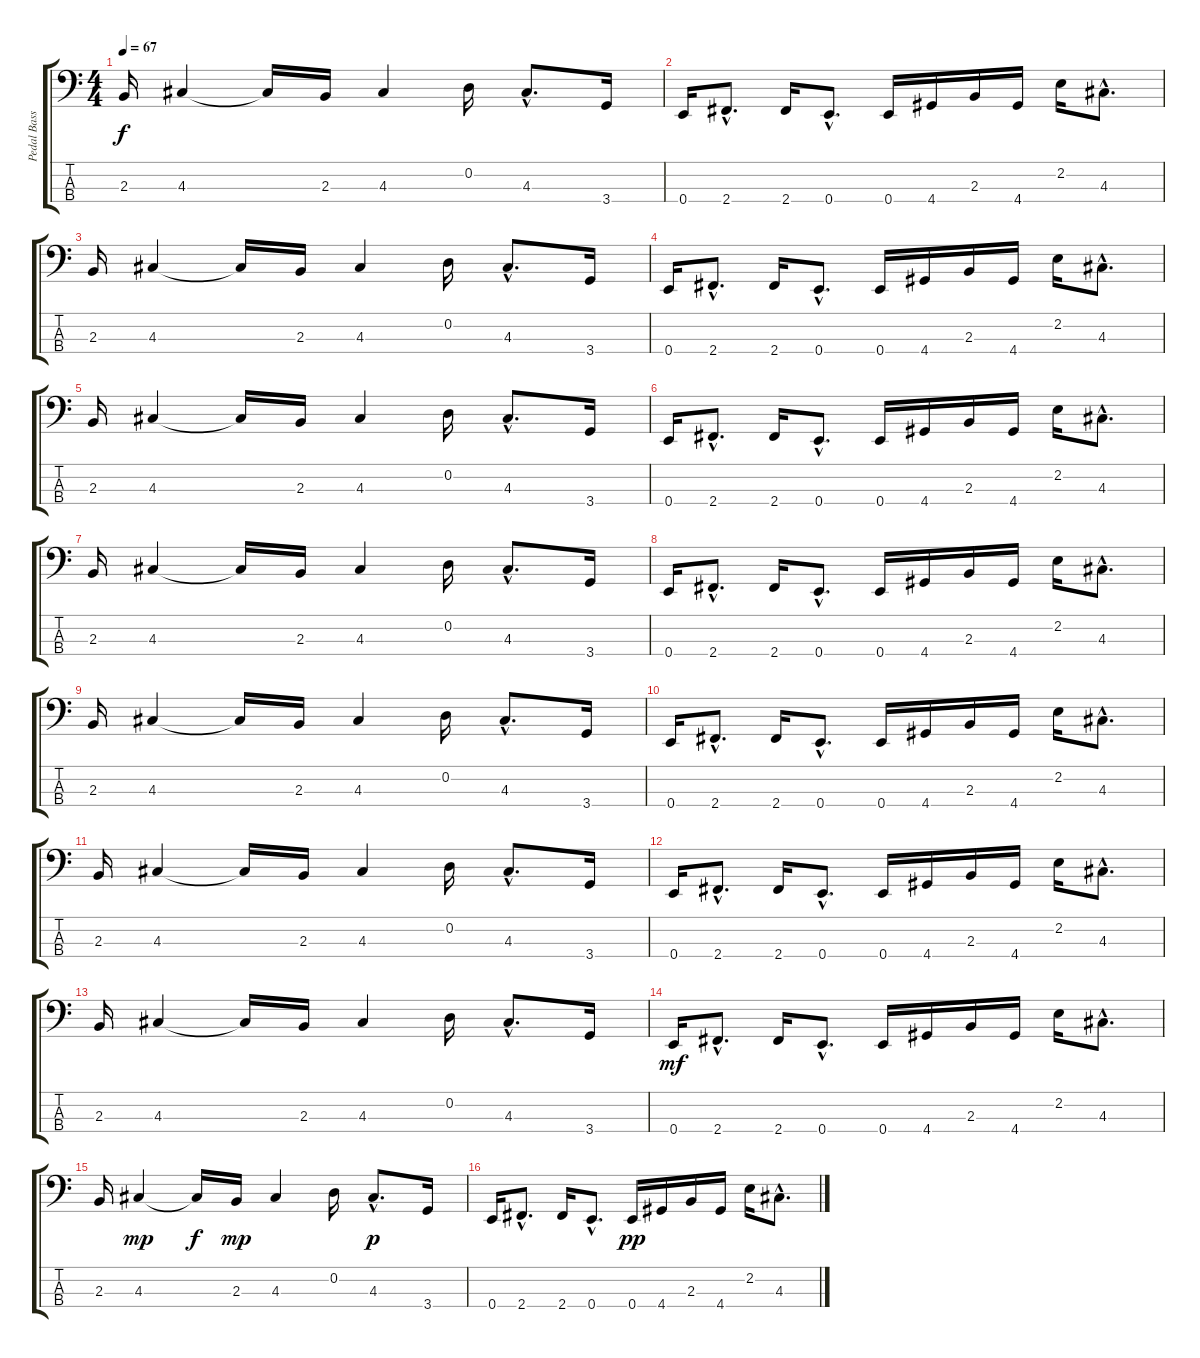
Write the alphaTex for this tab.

\track ("Pedal Bass" "Pedal Bass") {instrument acousticbass}
\staff {score tabs}
\tuning (G2 D2 A1 E1) {hide}
\ts (4 4)
\tempo 67
\clef f4
\ks c
2.3.16{dy f} 4.3.4 4.3{t}.16 2.3.16 4.3.4 0.2.16 4.3{hac}.8{d} 3.4.16 |
0.4.16 2.4{hac}.8{d} 2.4.16 0.4{hac}.8{d} 0.4.16 4.4.16 2.3.16 4.4.16 2.2.16 4.3{hac}.8{d} |
2.3.16 4.3.4 4.3{t}.16 2.3.16 4.3.4 0.2.16 4.3{hac}.8{d} 3.4.16 |
0.4.16 2.4{hac}.8{d} 2.4.16 0.4{hac}.8{d} 0.4.16 4.4.16 2.3.16 4.4.16 2.2.16 4.3{hac}.8{d} |
2.3.16 4.3.4 4.3{t}.16 2.3.16 4.3.4 0.2.16 4.3{hac}.8{d} 3.4.16 |
0.4.16 2.4{hac}.8{d} 2.4.16 0.4{hac}.8{d} 0.4.16 4.4.16 2.3.16 4.4.16 2.2.16 4.3{hac}.8{d} |
2.3.16 4.3.4 4.3{t}.16 2.3.16 4.3.4 0.2.16 4.3{hac}.8{d} 3.4.16 |
0.4.16 2.4{hac}.8{d} 2.4.16 0.4{hac}.8{d} 0.4.16 4.4.16 2.3.16 4.4.16 2.2.16 4.3{hac}.8{d} |
2.3.16 4.3.4 4.3{t}.16 2.3.16 4.3.4 0.2.16 4.3{hac}.8{d} 3.4.16 |
0.4.16 2.4{hac}.8{d} 2.4.16 0.4{hac}.8{d} 0.4.16 4.4.16 2.3.16 4.4.16 2.2.16 4.3{hac}.8{d} |
2.3.16 4.3.4 4.3{t}.16 2.3.16 4.3.4 0.2.16 4.3{hac}.8{d} 3.4.16 |
0.4.16 2.4{hac}.8{d} 2.4.16 0.4{hac}.8{d} 0.4.16 4.4.16 2.3.16 4.4.16 2.2.16 4.3{hac}.8{d} |
2.3.16 4.3.4 4.3{t}.16 2.3.16 4.3.4 0.2.16 4.3{hac}.8{d} 3.4.16 |
0.4.16{dy mf} 2.4{hac}.8{d} 2.4.16 0.4{hac}.8{d} 0.4.16 4.4.16 2.3.16 4.4.16 2.2.16 4.3{hac}.8{d} |
2.3.16 4.3.4{dy mp} 4.3{t}.16{dy f} 2.3.16{dy mp} 4.3.4 0.2.16 4.3{hac}.8{d dy p} 3.4.16 |
0.4.16 2.4{hac}.8{d} 2.4.16 0.4{hac}.8{d} 0.4.16{dy pp} 4.4.16 2.3.16 4.4.16 2.2.16 4.3{hac}.8{d}
